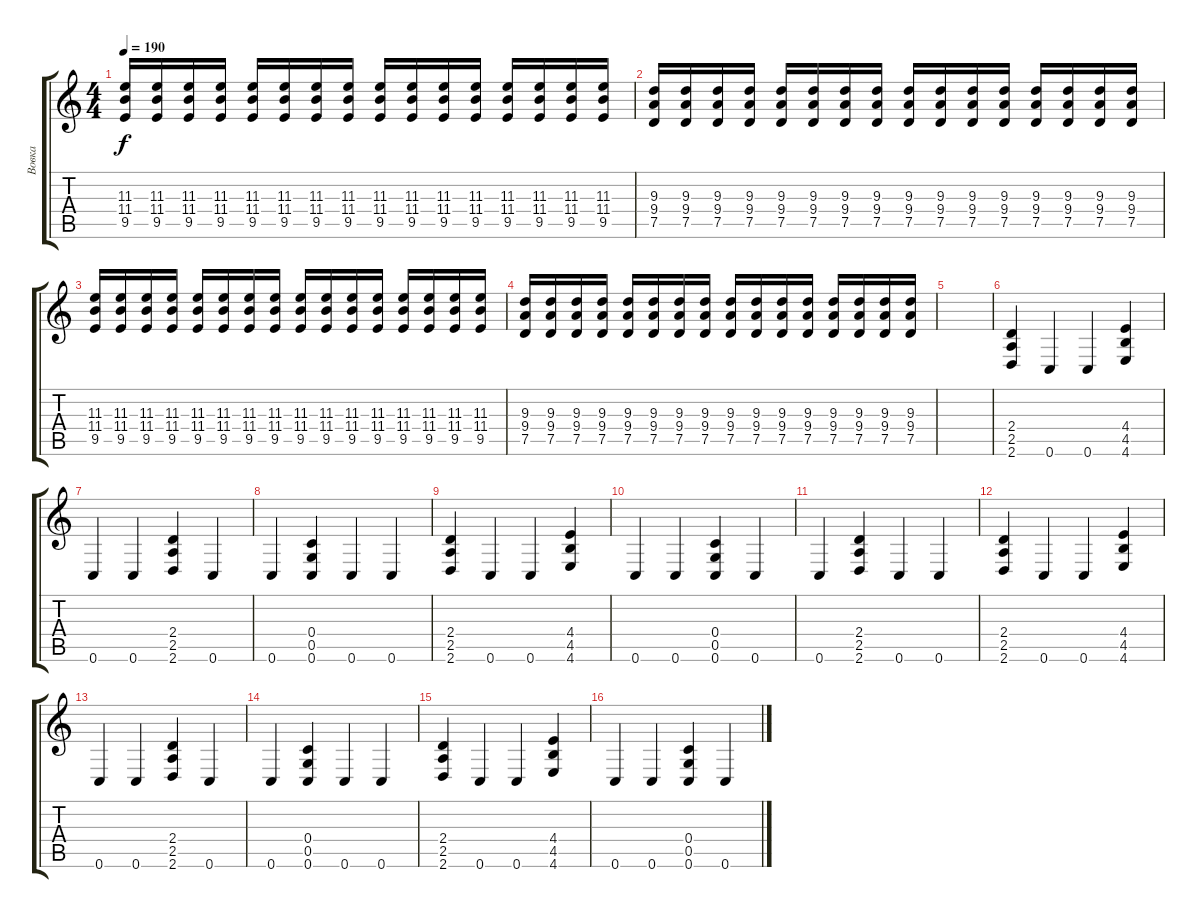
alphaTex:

\track ("Вовка" "Вовка") {instrument distortionguitar}
\staff {score tabs}
\tuning (D4 A3 F3 C3 G2 C2) {hide}
\ts (4 4)
\tempo 190
\clef g2
\ks c
(11.3 11.4 9.5).16{dy f} (11.3 11.4 9.5).16 (11.3 11.4 9.5).16 (11.3 11.4 9.5).16 (11.3 11.4 9.5).16 (11.3 11.4 9.5).16 (11.3 11.4 9.5).16 (11.3 11.4 9.5).16 (11.3 11.4 9.5).16 (11.3 11.4 9.5).16 (11.3 11.4 9.5).16 (11.3 11.4 9.5).16 (11.3 11.4 9.5).16 (11.3 11.4 9.5).16 (11.3 11.4 9.5).16 (11.3 11.4 9.5).16 |
(9.3 9.4 7.5).16 (9.3 9.4 7.5).16 (9.3 9.4 7.5).16 (9.3 9.4 7.5).16 (9.3 9.4 7.5).16 (9.3 9.4 7.5).16 (9.3 9.4 7.5).16 (9.3 9.4 7.5).16 (9.3 9.4 7.5).16 (9.3 9.4 7.5).16 (9.3 9.4 7.5).16 (9.3 9.4 7.5).16 (9.3 9.4 7.5).16 (9.3 9.4 7.5).16 (9.3 9.4 7.5).16 (9.3 9.4 7.5).16 |
(11.3 11.4 9.5).16 (11.3 11.4 9.5).16 (11.3 11.4 9.5).16 (11.3 11.4 9.5).16 (11.3 11.4 9.5).16 (11.3 11.4 9.5).16 (11.3 11.4 9.5).16 (11.3 11.4 9.5).16 (11.3 11.4 9.5).16 (11.3 11.4 9.5).16 (11.3 11.4 9.5).16 (11.3 11.4 9.5).16 (11.3 11.4 9.5).16 (11.3 11.4 9.5).16 (11.3 11.4 9.5).16 (11.3 11.4 9.5).16 |
(9.3 9.4 7.5).16 (9.3 9.4 7.5).16 (9.3 9.4 7.5).16 (9.3 9.4 7.5).16 (9.3 9.4 7.5).16 (9.3 9.4 7.5).16 (9.3 9.4 7.5).16 (9.3 9.4 7.5).16 (9.3 9.4 7.5).16 (9.3 9.4 7.5).16 (9.3 9.4 7.5).16 (9.3 9.4 7.5).16 (9.3 9.4 7.5).16 (9.3 9.4 7.5).16 (9.3 9.4 7.5).16 (9.3 9.4 7.5).16 |
|
(2.4 2.5 2.6).4 0.6.4 0.6.4 (4.4 4.5 4.6).4 |
0.6.4 0.6.4 (2.4 2.5 2.6).4 0.6.4 |
0.6.4 (0.4 0.5 0.6).4 0.6.4 0.6.4 |
(2.4 2.5 2.6).4 0.6.4 0.6.4 (4.4 4.5 4.6).4 |
0.6.4 0.6.4 (0.4 0.5 0.6).4 0.6.4 |
0.6.4 (2.4 2.5 2.6).4 0.6.4 0.6.4 |
(2.4 2.5 2.6).4 0.6.4 0.6.4 (4.4 4.5 4.6).4 |
0.6.4 0.6.4 (2.4 2.5 2.6).4 0.6.4 |
0.6.4 (0.4 0.5 0.6).4 0.6.4 0.6.4 |
(2.4 2.5 2.6).4 0.6.4 0.6.4 (4.4 4.5 4.6).4 |
0.6.4 0.6.4 (0.4 0.5 0.6).4 0.6.4
